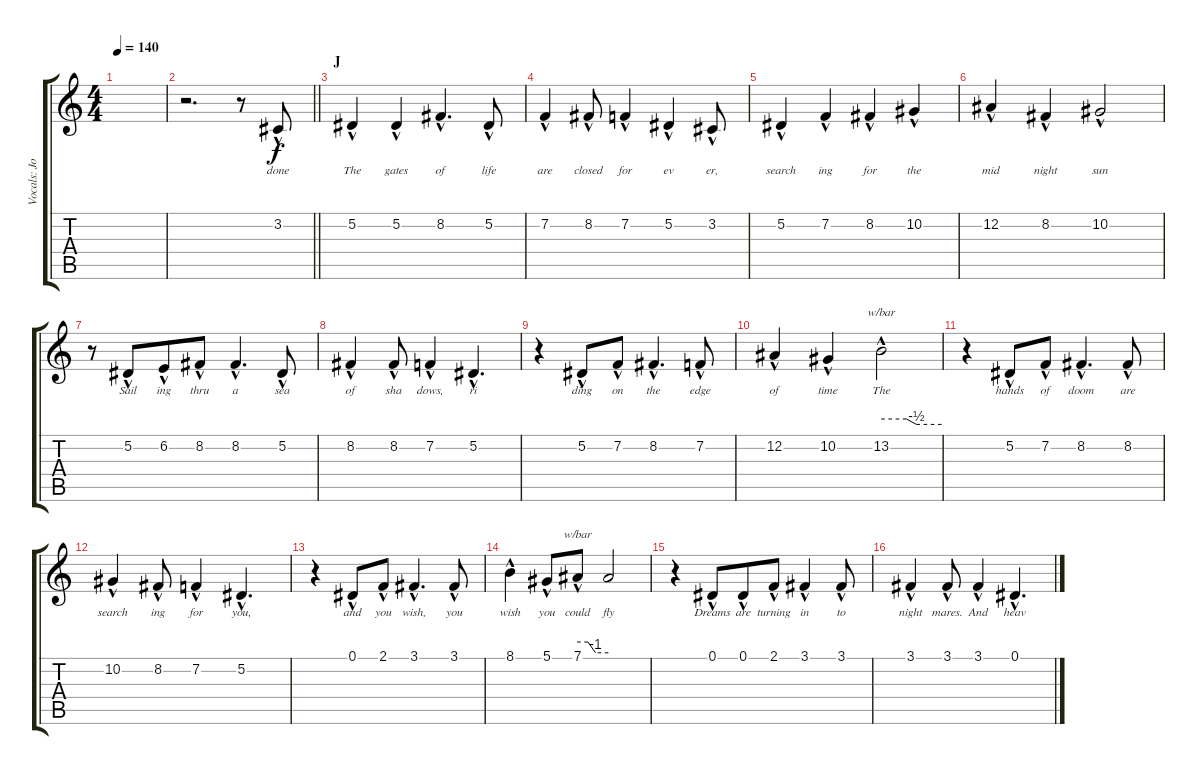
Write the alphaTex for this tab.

\track ("Vocals: Johnny" "Vocals: Jo") {instrument lead2sawtooth}
\staff {score tabs}
\tuning (Eb4 Bb3 Gb3 Db3 Ab2 Eb2) {hide}
\ts (4 4)
\tempo 140
\clef g2
\ks c
|
\barLineRight lightlight
r.2{d} r.8 3.2{hac}.8{lyrics (0 "done") lyrics (1 "") lyrics (2 "") lyrics (3 "") lyrics (4 "")} |
\section ("" "J")
5.2{hac}.4{lyrics (0 "The") lyrics (1 "") lyrics (2 "") lyrics (3 "") lyrics (4 "") beam merge} 5.2{hac}.4{lyrics (0 "gates") lyrics (1 "") lyrics (2 "") lyrics (3 "") lyrics (4 "")} 8.2{hac}.4{d lyrics (0 "of") lyrics (1 "") lyrics (2 "") lyrics (3 "") lyrics (4 "")} 5.2{hac}.8{lyrics (0 "life") lyrics (1 "") lyrics (2 "") lyrics (3 "") lyrics (4 "")} |
7.2{hac}.4{lyrics (0 "are") lyrics (1 "") lyrics (2 "") lyrics (3 "") lyrics (4 "")} 8.2{hac}.8{lyrics (0 "closed") lyrics (1 "") lyrics (2 "") lyrics (3 "") lyrics (4 "")} 7.2{hac}.4{lyrics (0 "for") lyrics (1 "") lyrics (2 "") lyrics (3 "") lyrics (4 "")} 5.2{hac}.4{lyrics (0 "ev") lyrics (1 "") lyrics (2 "") lyrics (3 "") lyrics (4 "")} 3.2{hac}.8{lyrics (0 "er,") lyrics (1 "") lyrics (2 "") lyrics (3 "") lyrics (4 "")} |
5.2{hac}.4{lyrics (0 "search") lyrics (1 "") lyrics (2 "") lyrics (3 "") lyrics (4 "")} 7.2{hac}.4{lyrics (0 "ing") lyrics (1 "") lyrics (2 "") lyrics (3 "") lyrics (4 "")} 8.2{hac}.4{lyrics (0 "for") lyrics (1 "") lyrics (2 "") lyrics (3 "") lyrics (4 "")} 10.2{hac}.4{lyrics (0 "the") lyrics (1 "") lyrics (2 "") lyrics (3 "") lyrics (4 "")} |
12.2{hac}.4{lyrics (0 "mid") lyrics (1 "") lyrics (2 "") lyrics (3 "") lyrics (4 "")} 8.2{hac}.4{lyrics (0 "night") lyrics (1 "") lyrics (2 "") lyrics (3 "") lyrics (4 "")} 10.2{hac}.2{lyrics (0 "sun") lyrics (1 "") lyrics (2 "") lyrics (3 "") lyrics (4 "")} |
r.8 5.2{hac}.8{lyrics (0 "Sail") lyrics (1 "") lyrics (2 "") lyrics (3 "") lyrics (4 "") beam merge} 6.2{hac}.8{lyrics (0 "ing") lyrics (1 "") lyrics (2 "") lyrics (3 "") lyrics (4 "")} 8.2{hac}.8{lyrics (0 "thru") lyrics (1 "") lyrics (2 "") lyrics (3 "") lyrics (4 "")} 8.2{hac}.4{d lyrics (0 "a") lyrics (1 "") lyrics (2 "") lyrics (3 "") lyrics (4 "")} 5.2{hac}.8{lyrics (0 "sea") lyrics (1 "") lyrics (2 "") lyrics (3 "") lyrics (4 "")} |
8.2{hac}.4{lyrics (0 "of") lyrics (1 "") lyrics (2 "") lyrics (3 "") lyrics (4 "")} 8.2{hac}.8{lyrics (0 "sha") lyrics (1 "") lyrics (2 "") lyrics (3 "") lyrics (4 "")} 7.2{hac}.4{lyrics (0 "dows,") lyrics (1 "") lyrics (2 "") lyrics (3 "") lyrics (4 "")} 5.2{hac}.4{d lyrics (0 "ri") lyrics (1 "") lyrics (2 "") lyrics (3 "") lyrics (4 "")} |
r.4 5.2{hac}.8{lyrics (0 "ding") lyrics (1 "") lyrics (2 "") lyrics (3 "") lyrics (4 "")} 7.2{hac}.8{lyrics (0 "on") lyrics (1 "") lyrics (2 "") lyrics (3 "") lyrics (4 "")} 8.2{hac}.4{d lyrics (0 "the") lyrics (1 "") lyrics (2 "") lyrics (3 "") lyrics (4 "")} 7.2{hac}.8{lyrics (0 "edge") lyrics (1 "") lyrics (2 "") lyrics (3 "") lyrics (4 "")} |
12.2{hac}.4{lyrics (0 "of") lyrics (1 "") lyrics (2 "") lyrics (3 "") lyrics (4 "")} 10.2{hac}.4{lyrics (0 "time") lyrics (1 "") lyrics (2 "") lyrics (3 "") lyrics (4 "")} 13.2{hac}.2{tbe (custom default 0 0 25 0 35 -2 60 -2) lyrics (0 "The") lyrics (1 "") lyrics (2 "") lyrics (3 "") lyrics (4 "")} |
r.4 5.2{hac}.8{lyrics (0 "hands") lyrics (1 "") lyrics (2 "") lyrics (3 "") lyrics (4 "")} 7.2{hac}.8{lyrics (0 "of") lyrics (1 "") lyrics (2 "") lyrics (3 "") lyrics (4 "")} 8.2{hac}.4{d lyrics (0 "doom") lyrics (1 "") lyrics (2 "") lyrics (3 "") lyrics (4 "")} 8.2{hac}.8{lyrics (0 "are") lyrics (1 "") lyrics (2 "") lyrics (3 "") lyrics (4 "")} |
10.2{hac}.4{lyrics (0 "search") lyrics (1 "") lyrics (2 "") lyrics (3 "") lyrics (4 "")} 8.2{hac}.8{lyrics (0 "ing") lyrics (1 "") lyrics (2 "") lyrics (3 "") lyrics (4 "")} 7.2{hac}.4{lyrics (0 "for") lyrics (1 "") lyrics (2 "") lyrics (3 "") lyrics (4 "")} 5.2{hac}.4{d lyrics (0 "you,") lyrics (1 "") lyrics (2 "") lyrics (3 "") lyrics (4 "")} |
r.4 0.1{hac}.8{lyrics (0 "and") lyrics (1 "") lyrics (2 "") lyrics (3 "") lyrics (4 "")} 2.1{hac}.8{lyrics (0 "you") lyrics (1 "") lyrics (2 "") lyrics (3 "") lyrics (4 "")} 3.1{hac}.4{d lyrics (0 "wish,") lyrics (1 "") lyrics (2 "") lyrics (3 "") lyrics (4 "")} 3.1{hac}.8{lyrics (0 "you") lyrics (1 "") lyrics (2 "") lyrics (3 "") lyrics (4 "")} |
8.1{hac}.4{lyrics (0 "wish") lyrics (1 "") lyrics (2 "") lyrics (3 "") lyrics (4 "")} 5.1{hac}.8{lyrics (0 "you") lyrics (1 "") lyrics (2 "") lyrics (3 "") lyrics (4 "")} 7.1{hac}.8{tbe (custom default 0 0 20 0 35 -4 60 -4) lyrics (0 "could") lyrics (1 "") lyrics (2 "") lyrics (3 "") lyrics (4 "")} 7.1{t}.2{lyrics (0 "fly") lyrics (1 "") lyrics (2 "") lyrics (3 "") lyrics (4 "")} |
r.4 0.1{hac}.8{lyrics (0 "Dreams") lyrics (1 "") lyrics (2 "") lyrics (3 "") lyrics (4 "")} 0.1{hac}.8{lyrics (0 "are") lyrics (1 "") lyrics (2 "") lyrics (3 "") lyrics (4 "") beam merge} 2.1{hac}.8{lyrics (0 "turning") lyrics (1 "") lyrics (2 "") lyrics (3 "") lyrics (4 "")} 3.1{hac}.4{lyrics (0 "in") lyrics (1 "") lyrics (2 "") lyrics (3 "") lyrics (4 "")} 3.1{hac}.8{lyrics (0 "to") lyrics (1 "") lyrics (2 "") lyrics (3 "") lyrics (4 "")} |
3.1{hac}.4{lyrics (0 "night") lyrics (1 "") lyrics (2 "") lyrics (3 "") lyrics (4 "")} 3.1{hac}.8{lyrics (0 "mares.") lyrics (1 "") lyrics (2 "") lyrics (3 "") lyrics (4 "")} 3.1{hac}.4{lyrics (0 "And") lyrics (1 "") lyrics (2 "") lyrics (3 "") lyrics (4 "")} 0.1{hac}.4{d lyrics (0 "heav") lyrics (1 "") lyrics (2 "") lyrics (3 "") lyrics (4 "")}
